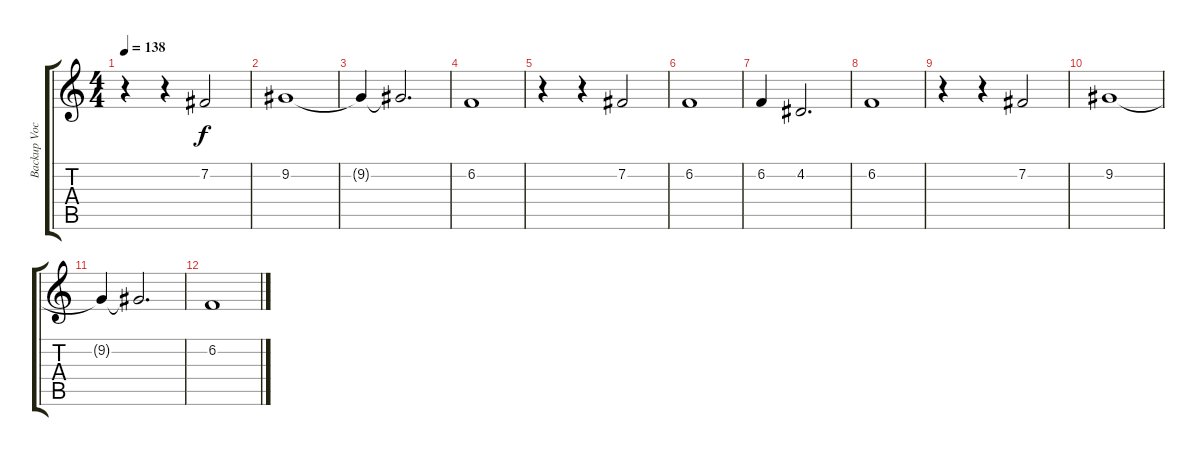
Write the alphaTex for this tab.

\track ("Backup Vocals" "Backup Voc") {instrument stringensemble1}
\staff {score tabs}
\tuning (E4 B3 G3 D3 A2 E2) {hide}
\ts (4 4)
\tempo 138
\clef g2
\ks c
r.4{dy f} r.4 7.2.2 |
9.2.1 |
9.2{t}.4 9.2{t}.2{d} |
6.2.1 |
r.4 r.4 7.2.2 |
6.2.1 |
6.2.4 4.2.2{d} |
6.2.1 |
r.4 r.4 7.2.2 |
9.2.1 |
9.2{t}.4 9.2{t}.2{d} |
6.2.1
